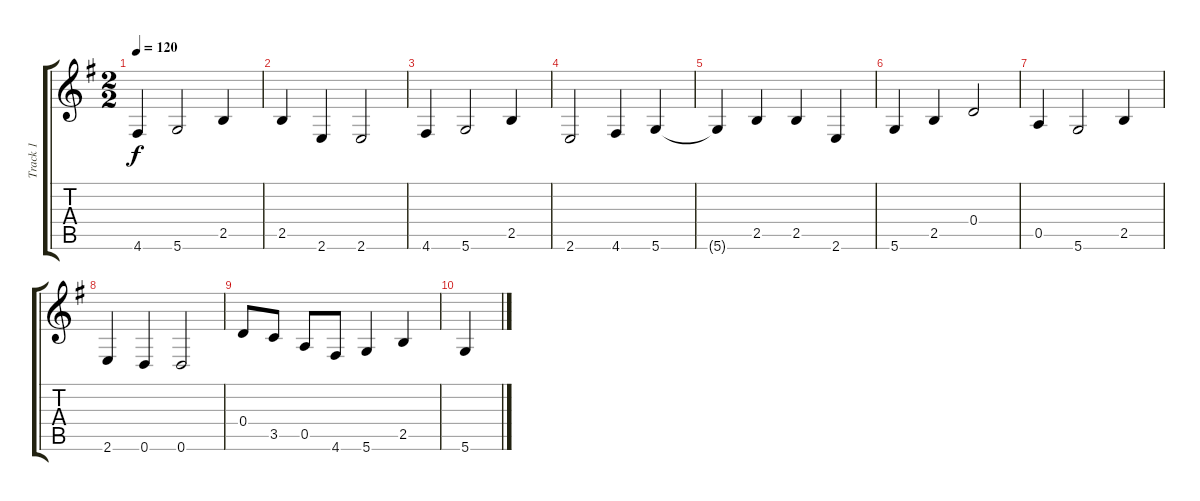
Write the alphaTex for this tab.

\track ("Track 1" "Track 1") {instrument acousticguitarnylon}
\staff {score tabs}
\tuning (E4 B3 G3 D3 A2 D2) {hide}
\ts (2 2)
\tempo 120
\clef g2
\ks eminor
4.6.4{dy f} 5.6.2 2.5.4 |
2.5.4 2.6.4 2.6.2 |
4.6.4 5.6.2 2.5.4 |
2.6.2 4.6.4 5.6.4 |
5.6{t}.4 2.5.4 2.5.4 2.6.4 |
5.6.4 2.5.4 0.4.2 |
0.5.4 5.6.2 2.5.4 |
2.6.4 0.6.4 0.6.2 |
0.4.8 3.5.8 0.5.8 4.6.8 5.6.4 2.5.4 |
5.6.4
